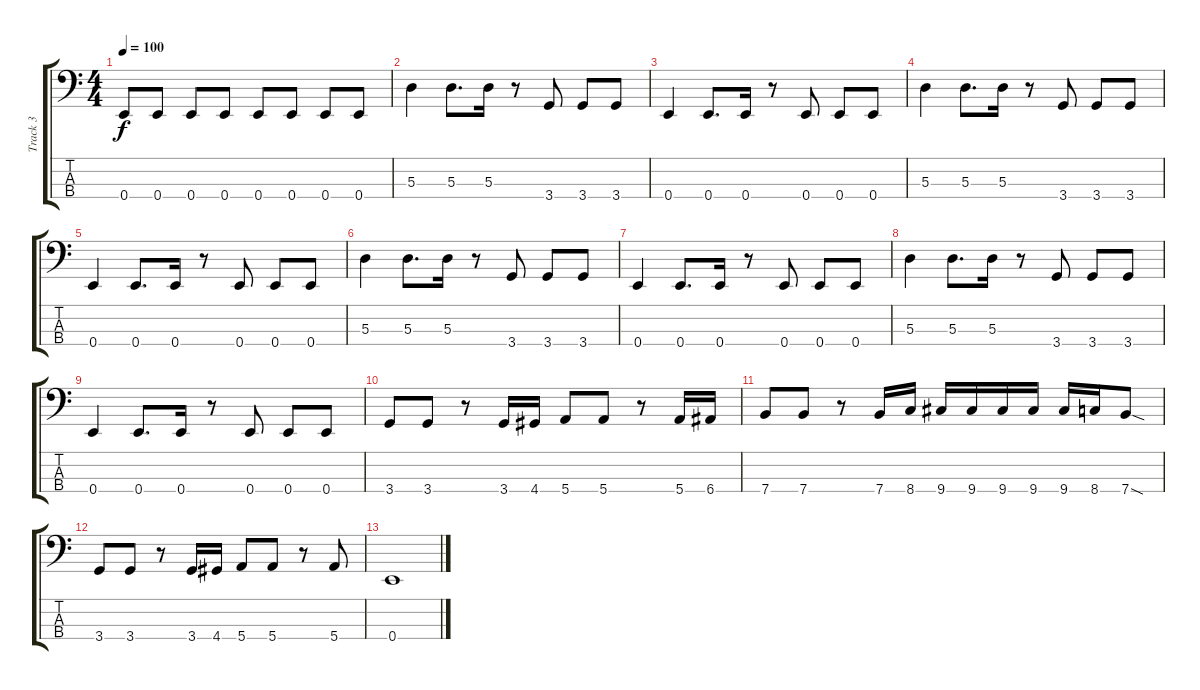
\track ("Track 3" "Track 3") {instrument electricbassfinger bank 177}
\staff {score tabs}
\tuning (G2 D2 A1 E1) {hide}
\ts (4 4)
\tempo 100
\clef f4
\ks c
0.4.8{dy f} 0.4.8 0.4.8 0.4.8 0.4.8 0.4.8 0.4.8 0.4.8 |
5.3.4 5.3.8{d} 5.3.16 r.8 3.4.8 3.4.8 3.4.8 |
0.4.4 0.4.8{d} 0.4.16 r.8 0.4.8 0.4.8 0.4.8 |
5.3.4 5.3.8{d} 5.3.16 r.8 3.4.8 3.4.8 3.4.8 |
0.4.4 0.4.8{d} 0.4.16 r.8 0.4.8 0.4.8 0.4.8 |
5.3.4 5.3.8{d} 5.3.16 r.8 3.4.8 3.4.8 3.4.8 |
0.4.4 0.4.8{d} 0.4.16 r.8 0.4.8 0.4.8 0.4.8 |
5.3.4 5.3.8{d} 5.3.16 r.8 3.4.8 3.4.8 3.4.8 |
0.4.4 0.4.8{d} 0.4.16 r.8 0.4.8 0.4.8 0.4.8 |
3.4.8 3.4.8 r.8 3.4.16 4.4.16 5.4.8 5.4.8 r.8 5.4.16 6.4.16 |
7.4.8 7.4.8 r.8 7.4.16 8.4.16 9.4.16 9.4.16 9.4.16 9.4.16 9.4.16 8.4.16 7.4{sod}.8 |
3.4.8 3.4.8 r.8 3.4.16 4.4.16 5.4.8 5.4.8 r.8 5.4.8 |
0.4.1
